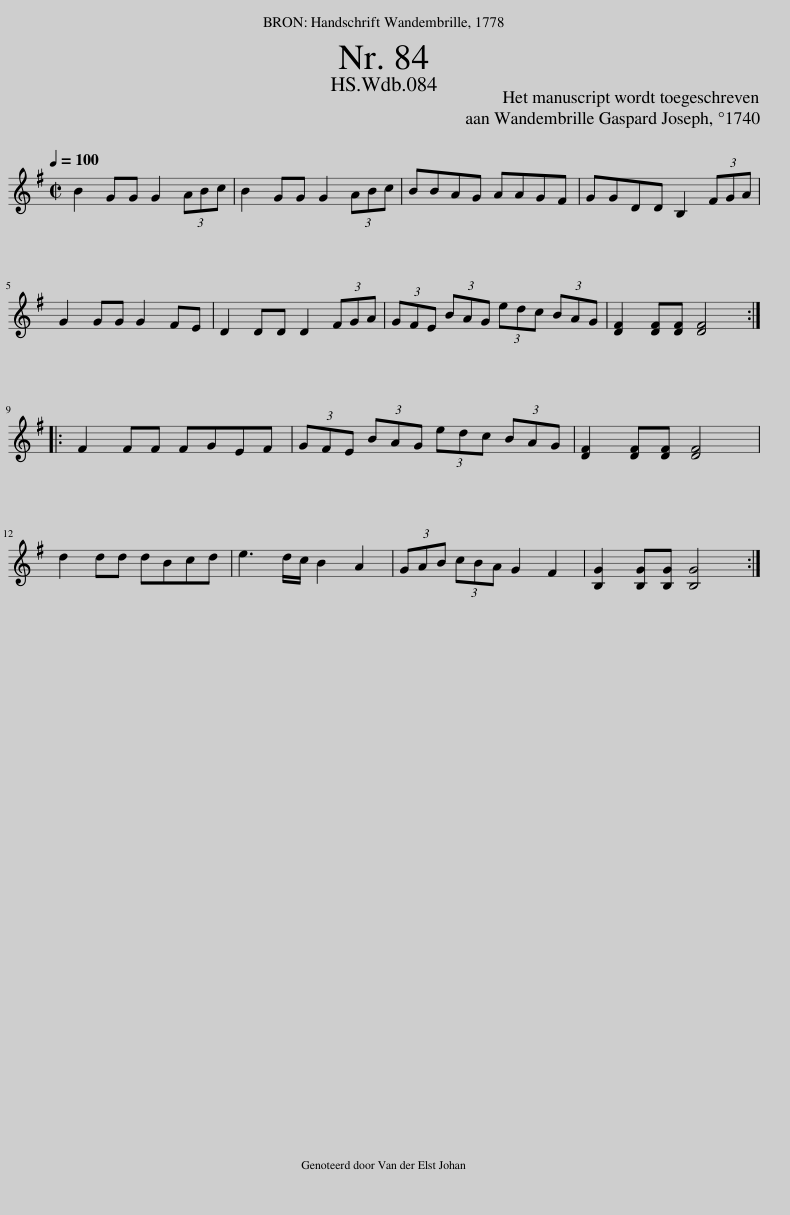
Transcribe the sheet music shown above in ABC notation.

X:1
L:1/8
Q:1/4=100
M:2/2
I:linebreak $
K:G
V:1 treble
V:1
 B2 GG G2 (3ABc | B2 GG G2 (3ABc | BBAG AAGF | GGDD B,2 (3FGA |$ G2 GG G2 FE | %5
 D2 DD D2 (3FGA | (3GFE (3BAG (3edc (3BAG | [DF]2 [DF][DF] [DF]4 ::$ F2 FF FGEF | (3GFE (3BAG (3edc (3BAG | %10
 [DF]2 [DF][DF] [DF]4 |$ d2 dd dBcd | e3 d/c/ B2 A2 | (3GAB (3cBA G2 F2 | [B,G]2 [B,G][B,G] [B,G]4 :| %15
